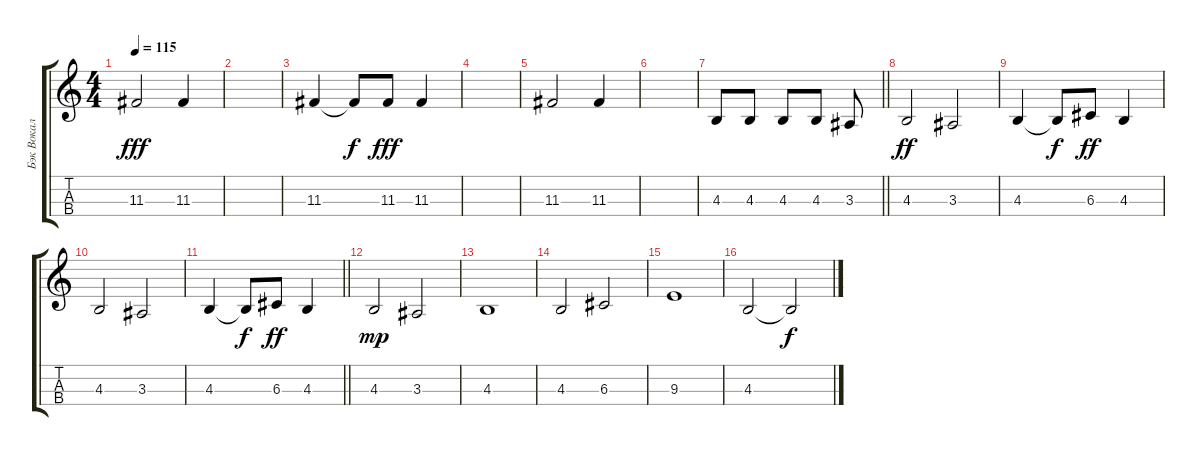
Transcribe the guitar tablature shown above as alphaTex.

\track ("Бэк Вокал" "Бэк Вокал") {instrument lead3calliope}
\staff {score tabs}
\tuning (E4 B3 G3 D3) {hide}
\ts (4 4)
\tempo 115
\clef g2
\ks c
11.3.2{dy fff} 11.3.4 |
|
11.3.4 11.3{t}.8{dy f} 11.3.8{dy fff} 11.3.4 |
|
11.3.2 11.3.4 |
|
\barLineRight lightlight
4.3.8 4.3.8 4.3.8 4.3.8 3.3.8 |
4.3.2{dy ff} 3.3.2 |
4.3.4 4.3{t}.8{dy f} 6.3.8{dy ff} 4.3.4 |
4.3.2 3.3.2 |
\barLineRight lightlight
4.3.4 4.3{t}.8{dy f} 6.3.8{dy ff} 4.3.4 |
4.3.2{dy mp} 3.3.2 |
4.3.1 |
4.3.2 6.3.2 |
9.3.1 |
4.3.2 4.3{t}.2{dy f}
